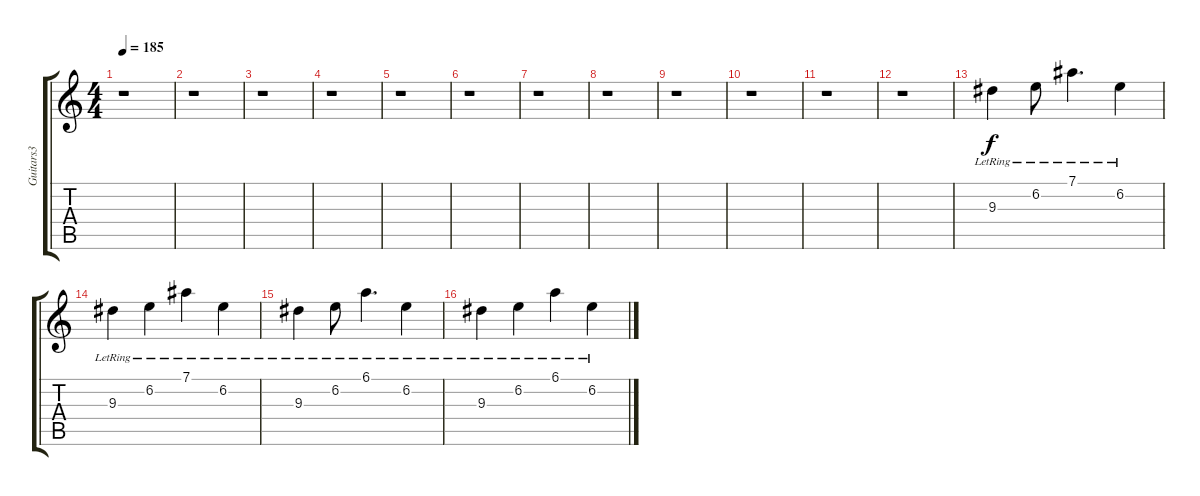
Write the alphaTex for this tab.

\track ("Guitars3" "Guitars3") {instrument distortionguitar}
\staff {score tabs}
\tuning (Eb4 Bb3 Gb3 Db3 Ab2 Eb2) {hide}
\ts (4 4)
\tempo 185
\clef g2
\ks c
r.1{dy f} |
r.1 |
r.1 |
r.1 |
r.1 |
r.1 |
\section ("" "")
r.1 |
r.1 |
r.1 |
r.1 |
r.1 |
r.1 |
9.3{lr}.4{volume 6 instrument electricguitarjazz} 6.2{lr}.8 7.1{lr}.4{d} 6.2{lr}.4 |
9.3{lr}.4 6.2{lr}.4 7.1{lr}.4 6.2{lr}.4 |
9.3{lr}.4 6.2{lr}.8 6.1{lr}.4{d} 6.2{lr}.4 |
9.3{lr}.4 6.2{lr}.4 6.1{lr}.4 6.2{lr}.4
